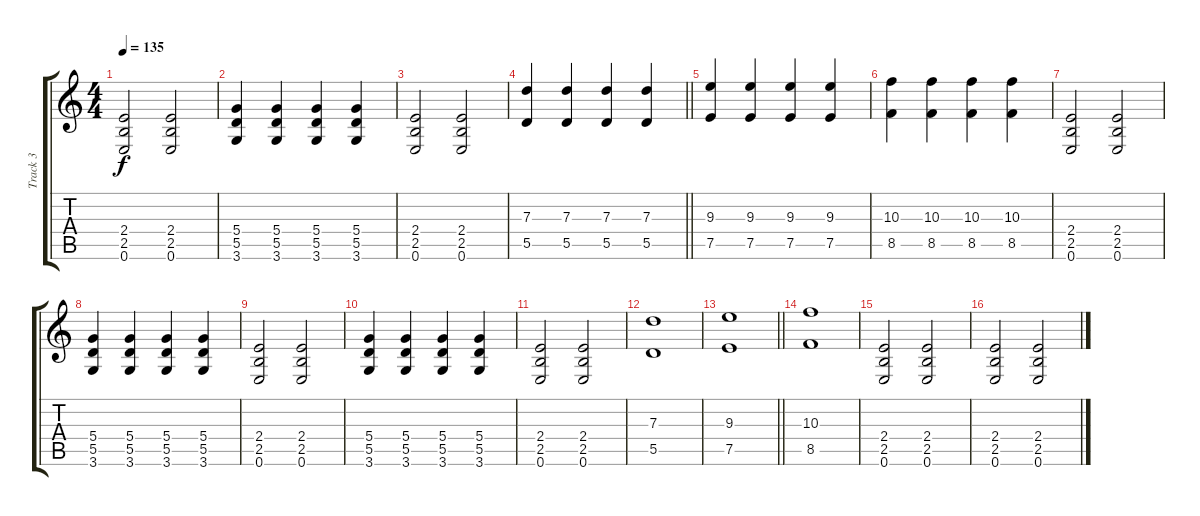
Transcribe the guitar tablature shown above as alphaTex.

\track ("Track 3" "Track 3") {instrument distortionguitar}
\staff {score tabs}
\tuning (E4 B3 G3 D3 A2 E2) {hide}
\ts (4 4)
\tempo 135
\clef g2
\ks c
(2.4 2.5 0.6).2{dy f} (2.4 2.5 0.6).2 |
(5.4 5.5 3.6).4 (5.4 5.5 3.6).4 (5.4 5.5 3.6).4 (5.4 5.5 3.6).4 |
(2.4 2.5 0.6).2 (2.4 2.5 0.6).2 |
\barLineRight lightlight
(7.3 5.5).4 (7.3 5.5).4 (7.3 5.5).4 (7.3 5.5).4 |
(9.3 7.5).4 (9.3 7.5).4 (9.3 7.5).4 (9.3 7.5).4 |
(10.3 8.5).4 (10.3 8.5).4 (10.3 8.5).4 (10.3 8.5).4 |
(2.4 2.5 0.6).2 (2.4 2.5 0.6).2 |
(5.4 5.5 3.6).4 (5.4 5.5 3.6).4 (5.4 5.5 3.6).4 (5.4 5.5 3.6).4 |
(2.4 2.5 0.6).2 (2.4 2.5 0.6).2 |
(5.4 5.5 3.6).4 (5.4 5.5 3.6).4 (5.4 5.5 3.6).4 (5.4 5.5 3.6).4 |
(2.4 2.5 0.6).2 (2.4 2.5 0.6).2 |
(7.3 5.5).1 |
\barLineRight lightlight
(9.3 7.5).1 |
(10.3 8.5).1 |
(2.4 2.5 0.6).2 (2.4 2.5 0.6).2 |
(2.4 2.5 0.6).2 (2.4 2.5 0.6).2
